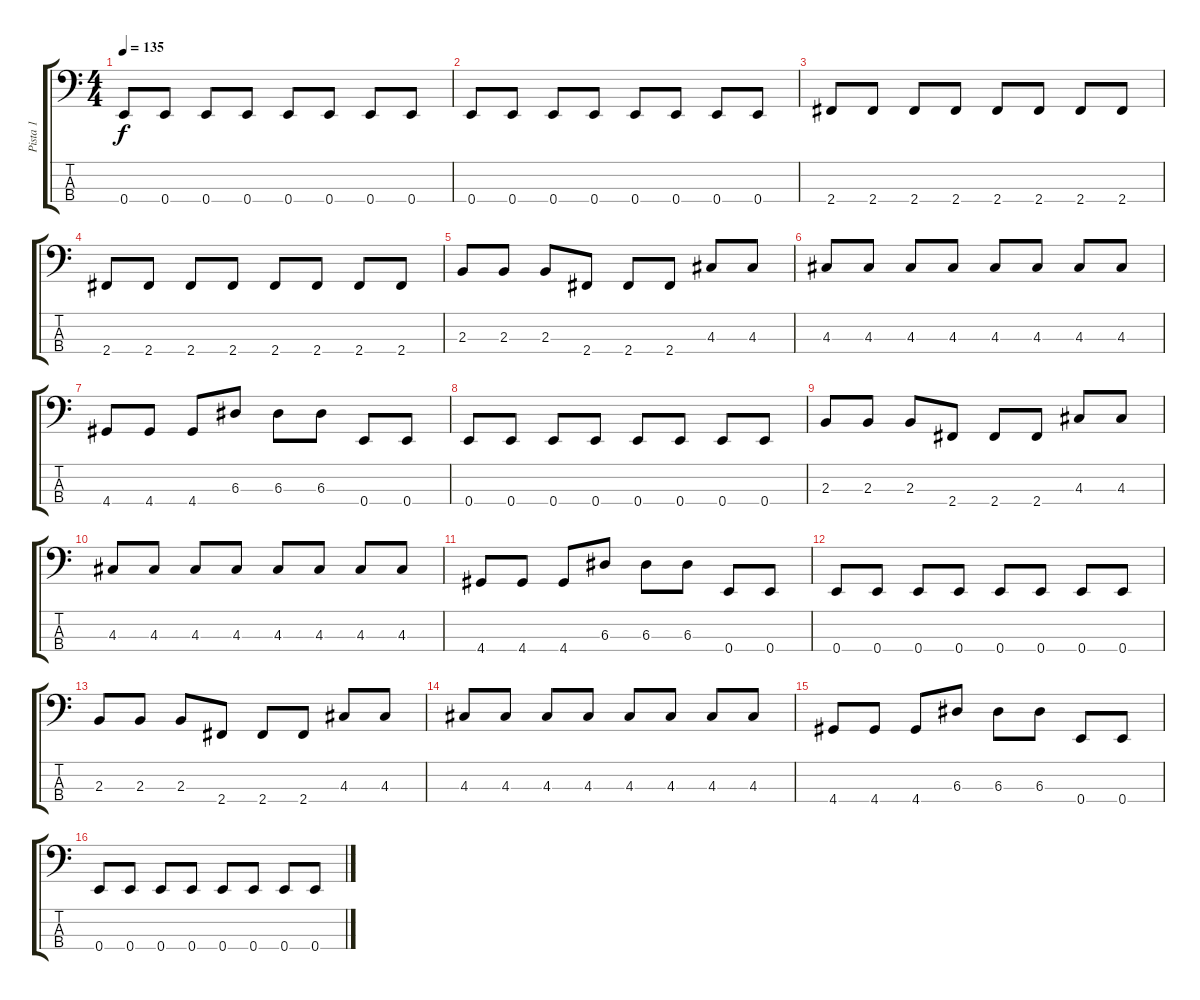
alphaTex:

\track ("Pista 1" "Pista 1") {instrument electricbassfinger}
\staff {score tabs}
\tuning (G2 D2 A1 E1) {hide}
\ts (4 4)
\tempo 135
\clef f4
\ks c
0.4.8{dy f} 0.4.8 0.4.8 0.4.8 0.4.8 0.4.8 0.4.8 0.4.8 |
0.4.8 0.4.8 0.4.8 0.4.8 0.4.8 0.4.8 0.4.8 0.4.8 |
2.4.8 2.4.8 2.4.8 2.4.8 2.4.8 2.4.8 2.4.8 2.4.8 |
2.4.8 2.4.8 2.4.8 2.4.8 2.4.8 2.4.8 2.4.8 2.4.8 |
2.3.8 2.3.8 2.3.8 2.4.8 2.4.8 2.4.8 4.3.8 4.3.8 |
4.3.8 4.3.8 4.3.8 4.3.8 4.3.8 4.3.8 4.3.8 4.3.8 |
4.4.8 4.4.8 4.4.8 6.3.8 6.3.8 6.3.8 0.4.8 0.4.8 |
0.4.8 0.4.8 0.4.8 0.4.8 0.4.8 0.4.8 0.4.8 0.4.8 |
2.3.8 2.3.8 2.3.8 2.4.8 2.4.8 2.4.8 4.3.8 4.3.8 |
4.3.8 4.3.8 4.3.8 4.3.8 4.3.8 4.3.8 4.3.8 4.3.8 |
4.4.8 4.4.8 4.4.8 6.3.8 6.3.8 6.3.8 0.4.8 0.4.8 |
0.4.8 0.4.8 0.4.8 0.4.8 0.4.8 0.4.8 0.4.8 0.4.8 |
2.3.8 2.3.8 2.3.8 2.4.8 2.4.8 2.4.8 4.3.8 4.3.8 |
4.3.8 4.3.8 4.3.8 4.3.8 4.3.8 4.3.8 4.3.8 4.3.8 |
4.4.8 4.4.8 4.4.8 6.3.8 6.3.8 6.3.8 0.4.8 0.4.8 |
0.4.8 0.4.8 0.4.8 0.4.8 0.4.8 0.4.8 0.4.8 0.4.8
